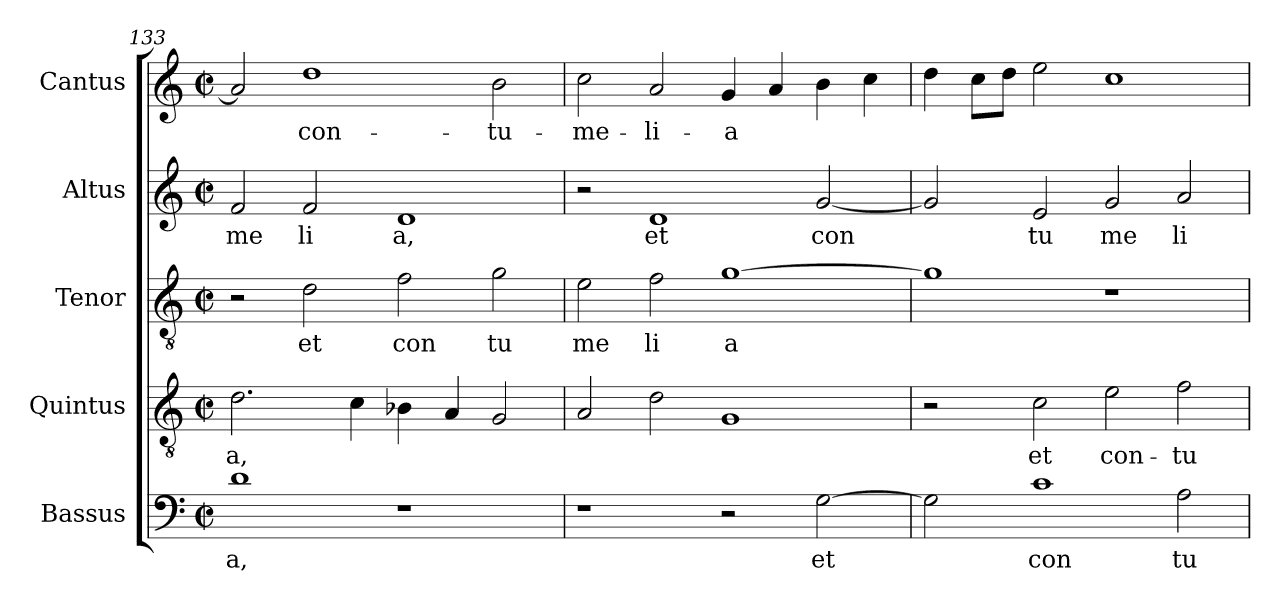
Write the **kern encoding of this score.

**kern	**text	**kern	**text	**kern	**text	**kern	**text	**kern	**text
*part5	*part5	*part4	*part4	*part3	*part3	*part2	*part2	*part1	*part1
*staff5	*staff5	*staff4	*staff4	*staff3	*staff3	*staff2	*staff2	*staff1	*staff1
*I"Bassus	*	*I"Quintus	*	*I"Tenor	*	*I"Altus	*	*I"Cantus	*
*clefF4	*	*clefGv2	*	*clefGv2	*	*clefG2	*	*clefG2	*
*	*	*	*	*	*	*k[]	*	*	*
*	*	*	*	*	*	*C:	*	*	*
*M2/2	*	*M2/2	*	*M2/2	*	*M2/2	*	*M2/2	*
*met(c|)	*	*met(c|)	*	*met(c|)	*	*met(c|)	*	*met(c|)	*
=133	=133	=133	=133	=133	=133	=133	=133	=133	=133
!	!LO:LY:b:cj	!	!LO:LY:b:cj	!	!	!	!LO:LY:b:cj	!	!
1d	a,	2.d\	-a,	2r	.	2f/	me	2a/]	.
!	!	!	!	!	!LO:LY:b:cj	!	!LO:LY:b:cj	!	!LO:LY:b:cj
.	.	.	.	2d\	et	2f/	li	1dd	con-
.	.	4c\	.	.	.	.	.	.	.
!	!	!	!	!	!LO:LY:b:cj	!	!LO:LY:b:cj	!	!
1r	.	4B-X\	.	2f\	con	1d	a,	.	.
.	.	4A/	.	.	.	.	.	.	.
!	!	!	!	!	!LO:LY:b:cj	!	!	!	!LO:LY:b:cj
.	.	2G/	.	2g\	tu	.	.	2b\	-tu-
=134	=134	=134	=134	=134	=134	=134	=134	=134	=134
!	!	!	!	!	!LO:LY:b:cj	!	!	!	!LO:LY:b:cj
1r	.	2A/	.	2e\	me	2r	.	2cc\	-me-
!	!	!	!	!	!LO:LY:b:cj	!	!LO:LY:b:cj	!	!LO:LY:b:cj
.	.	2d\	.	2f\	li	1d	et	2a/	-li-
!	!	!	!	!	!LO:LY:b:rj	!	!	!	!LO:LY:b:cj
2r	.	1G	.	[>1g	a	.	.	4g/	-a
.	.	.	.	.	.	.	.	4a/	.
!	!LO:LY:b:cj	!	!	!	!	!	!LO:LY:b	!	!
[>2G\	et	.	.	.	.	[<2g/	con	4b\	.
.	.	.	.	.	.	.	.	4cc\	.
=135	=135	=135	=135	=135	=135	=135	=135	=135	=135
2G\]	.	2r	.	1g]	.	2g/]	.	4dd\	.
.	.	.	.	.	.	.	.	8cc\L	.
.	.	.	.	.	.	.	.	8dd\J	.
!	!LO:LY:b:cj	!	!LO:LY:b:cj	!	!	!	!LO:LY:b:cj	!	!
1c	con	2c\	et	.	.	2e/	tu	2ee\	.
!	!	!	!LO:LY:b:cj	!	!	!	!LO:LY:b:cj	!	!
.	.	2e\	con-	1r	.	2g/	me	1cc	.
!	!LO:LY:b:cj	!	!LO:LY:b:cj	!	!	!	!LO:LY:b:cj	!	!
2A\	tu	2f\	-tu-	.	.	2a/	li	.	.
=	=	=	=	=	=	=	=	=	=
*-	*-	*-	*-	*-	*-	*-	*-	*-	*-
